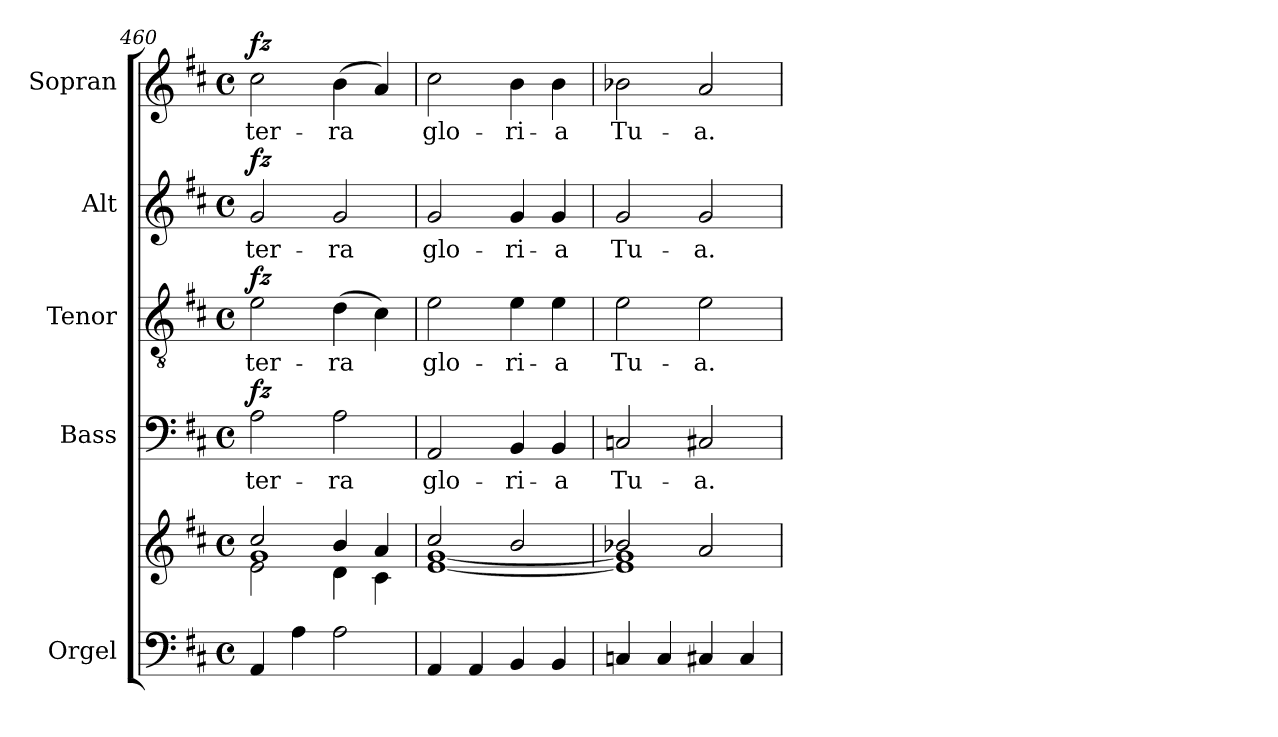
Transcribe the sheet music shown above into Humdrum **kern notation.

**kern	**kern	**kern	**text	**dynam	**kern	**text	**dynam	**kern	**text	**dynam	**kern	**text	**dynam
*part5	*part5	*part4	*part4	*part4	*part3	*part3	*part3	*part2	*part2	*part2	*part1	*part1	*part1
*staff6	*staff5	*staff4	*staff4	*staff4	*staff3	*staff3	*staff3	*staff2	*staff2	*staff2	*staff1	*staff1	*staff1
*I"Orgel	*	*I"Bass	*	*	*I"Tenor	*	*	*I"Alt	*	*	*I"Sopran	*	*
*I'Org.	*	*I'B	*	*	*I'T	*	*	*I'A	*	*	*I'S	*	*
*clefF4	*clefG2	*clefF4	*	*	*clefGv2	*	*	*clefG2	*	*	*clefG2	*	*
*k[f#c#]	*k[f#c#]	*k[f#c#]	*	*	*k[f#c#]	*	*	*k[f#c#]	*	*	*k[f#c#]	*	*
*D:	*D:	*D:	*	*	*D:	*	*	*D:	*	*	*D:	*	*
*M4/4	*M4/4	*M4/4	*	*	*M4/4	*	*	*M4/4	*	*	*M4/4	*	*
*met(c)	*met(c)	*met(c)	*	*	*met(c)	*	*	*met(c)	*	*	*met(c)	*	*
=460	=460	=460	=460	=460	=460	=460	=460	=460	=460	=460	=460	=460	=460
*	*^	*	*	*	*	*	*	*	*	*	*	*	*
*	*	*^	*	*	*	*	*	*	*	*	*	*	*	*
!	!	!	!	!	!LO:LY:b	!LO:DY:a	!	!LO:LY:b	!LO:DY:a	!	!LO:LY:b	!LO:DY:a	!	!LO:LY:b	!LO:DY:a
4AA/	2cc#/	1g	2e\	2A\	ter-	fz	2e\	ter-	fz	2g/	ter-	fz	2cc#\	ter-	fz
4A\	.	.	.	.	.	.	.	.	.	.	.	.	.	.	.
!	!	!	!	!	!LO:LY:b	!	!	!LO:LY:b	!	!	!LO:LY:b	!	!	!LO:LY:b	!
2A\	4b/	.	4d\	2A\	-ra	.	(>4d\	-ra	.	2g/	-ra	.	(>4b\	-ra	.
.	4a/	.	4c#\	.	.	.	4c#\)	.	.	.	.	.	4a/)	.	.
!!LO:LB:g=z
=461	=461	=461	=461	=461	=461	=461	=461	=461	=461	=461	=461	=461	=461	=461	=461
!	!	!	!	!	!LO:LY:b	!	!	!LO:LY:b	!	!	!LO:LY:b	!	!	!LO:LY:b	!
*	*	*v	*v	*	*	*	*	*	*	*	*	*	*	*	*
4AA/	2cc#/	[<1e [<1g	2AA/	glo-	.	2e\	glo-	.	2g/	glo-	.	2cc#\	glo-	.
4AA/	.	.	.	.	.	.	.	.	.	.	.	.	.	.
!	!	!	!	!LO:LY:b	!	!	!LO:LY:b	!	!	!LO:LY:b	!	!	!LO:LY:b	!
4BB/	2b/	.	4BB/	-ri-	.	4e\	-ri-	.	4g/	-ri-	.	4b\	-ri-	.
!	!	!	!	!LO:LY:b	!	!	!LO:LY:b	!	!	!LO:LY:b	!	!	!LO:LY:b	!
4BB/	.	.	4BB/	-a	.	4e\	-a	.	4g/	-a	.	4b\	-a	.
=462	=462	=462	=462	=462	=462	=462	=462	=462	=462	=462	=462	=462	=462	=462
!	!	!	!	!LO:LY:b	!	!	!LO:LY:b	!	!	!LO:LY:b	!	!	!LO:LY:b	!
4Cn/	2b-X/	1e] 1g]	2Cn/	Tu-	.	2e\	Tu-	.	2g/	Tu-	.	2b-X\	Tu-	.
4C/	.	.	.	.	.	.	.	.	.	.	.	.	.	.
!	!	!	!	!LO:LY:b	!	!	!LO:LY:b	!	!	!LO:LY:b	!	!	!LO:LY:b	!
4C#X/	2a/	.	2C#X/	-a.	.	2e\	-a.	.	2g/	-a.	.	2a/	-a.	.
4C#/	.	.	.	.	.	.	.	.	.	.	.	.	.	.
*	*v	*v	*	*	*	*	*	*	*	*	*	*	*	*
=	=	=	=	=	=	=	=	=	=	=	=	=	=
*-	*-	*-	*-	*-	*-	*-	*-	*-	*-	*-	*-	*-	*-
